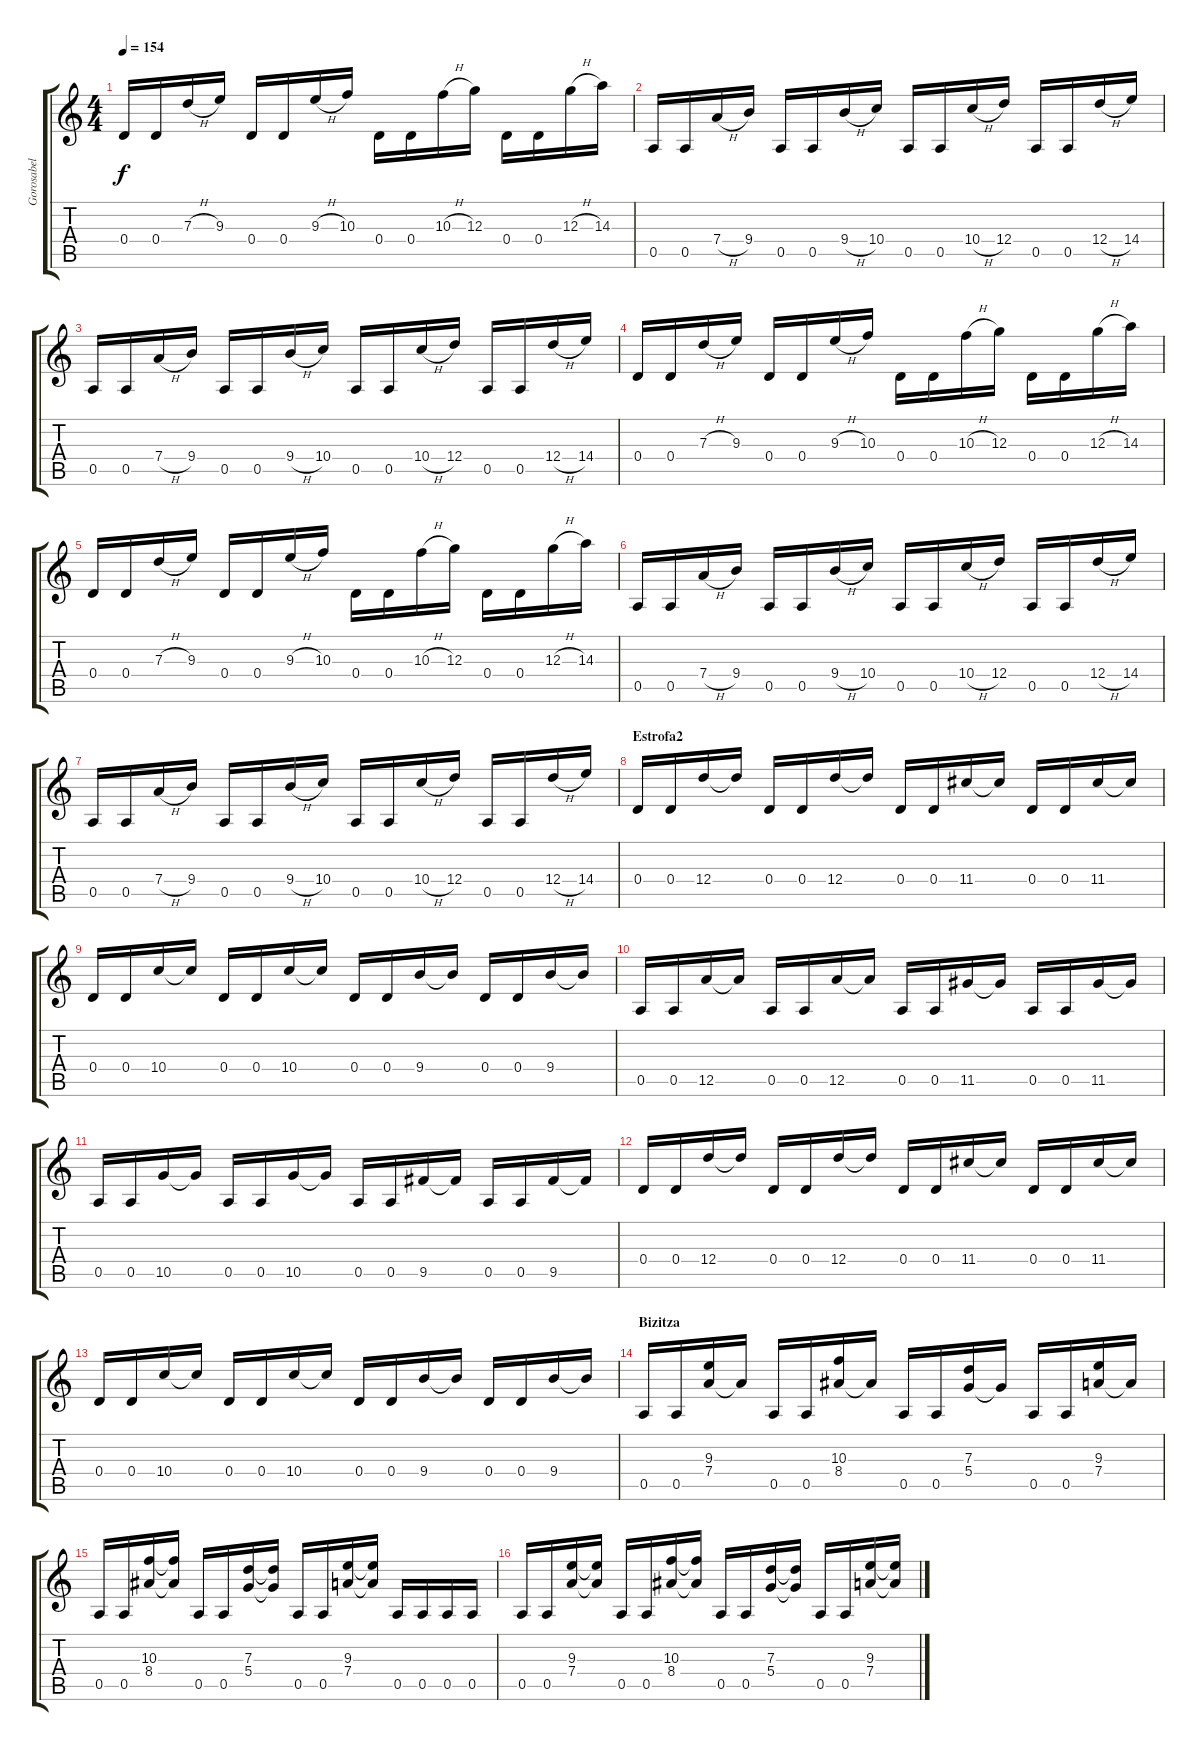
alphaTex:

\track ("Gorosabel" "Gorosabel") {instrument distortionguitar}
\staff {score tabs}
\tuning (E4 B3 G3 D3 A2 E2) {hide}
\ts (4 4)
\tempo 154
\clef g2
\ks c
0.4.16{dy f} 0.4.16 7.3{h}.16 9.3.16 0.4.16 0.4.16 9.3{h}.16 10.3.16 0.4.16 0.4.16 10.3{h}.16 12.3.16 0.4.16 0.4.16 12.3{h}.16 14.3.16 |
0.5.16 0.5.16 7.4{h}.16 9.4.16 0.5.16 0.5.16 9.4{h}.16 10.4.16 0.5.16 0.5.16 10.4{h}.16 12.4.16 0.5.16 0.5.16 12.4{h}.16 14.4.16 |
0.5.16 0.5.16 7.4{h}.16 9.4.16 0.5.16 0.5.16 9.4{h}.16 10.4.16 0.5.16 0.5.16 10.4{h}.16 12.4.16 0.5.16 0.5.16 12.4{h}.16 14.4.16 |
0.4.16 0.4.16 7.3{h}.16 9.3.16 0.4.16 0.4.16 9.3{h}.16 10.3.16 0.4.16 0.4.16 10.3{h}.16 12.3.16 0.4.16 0.4.16 12.3{h}.16 14.3.16 |
0.4.16 0.4.16 7.3{h}.16 9.3.16 0.4.16 0.4.16 9.3{h}.16 10.3.16 0.4.16 0.4.16 10.3{h}.16 12.3.16 0.4.16 0.4.16 12.3{h}.16 14.3.16 |
0.5.16 0.5.16 7.4{h}.16 9.4.16 0.5.16 0.5.16 9.4{h}.16 10.4.16 0.5.16 0.5.16 10.4{h}.16 12.4.16 0.5.16 0.5.16 12.4{h}.16 14.4.16 |
0.5.16 0.5.16 7.4{h}.16 9.4.16 0.5.16 0.5.16 9.4{h}.16 10.4.16 0.5.16 0.5.16 10.4{h}.16 12.4.16 0.5.16 0.5.16 12.4{h}.16 14.4.16 |
\section ("" "Estrofa2")
0.4.16 0.4.16 12.4.16 12.4{t}.16 0.4.16 0.4.16 12.4.16 12.4{t}.16 0.4.16 0.4.16 11.4.16 11.4{t}.16 0.4.16 0.4.16 11.4.16 11.4{t}.16 |
0.4.16 0.4.16 10.4.16 10.4{t}.16 0.4.16 0.4.16 10.4.16 10.4{t}.16 0.4.16 0.4.16 9.4.16 9.4{t}.16 0.4.16 0.4.16 9.4.16 9.4{t}.16 |
0.5.16 0.5.16 12.5.16 12.5{t}.16 0.5.16 0.5.16 12.5.16 12.5{t}.16 0.5.16 0.5.16 11.5.16 11.5{t}.16 0.5.16 0.5.16 11.5.16 11.5{t}.16 |
0.5.16 0.5.16 10.5.16 10.5{t}.16 0.5.16 0.5.16 10.5.16 10.5{t}.16 0.5.16 0.5.16 9.5.16 9.5{t}.16 0.5.16 0.5.16 9.5.16 9.5{t}.16 |
0.4.16 0.4.16 12.4.16 12.4{t}.16 0.4.16 0.4.16 12.4.16 12.4{t}.16 0.4.16 0.4.16 11.4.16 11.4{t}.16 0.4.16 0.4.16 11.4.16 11.4{t}.16 |
0.4.16 0.4.16 10.4.16 10.4{t}.16 0.4.16 0.4.16 10.4.16 10.4{t}.16 0.4.16 0.4.16 9.4.16 9.4{t}.16 0.4.16 0.4.16 9.4.16 9.4{t}.16 |
\section ("" "Bizitza")
0.5.16 0.5.16 (9.3 7.4).16 7.4{t}.16 0.5.16 0.5.16 (10.3 8.4).16 8.4{t}.16 0.5.16 0.5.16 (7.3 5.4).16 5.4{t}.16 0.5.16 0.5.16 (9.3 7.4).16 7.4{t}.16 |
0.5.16 0.5.16 (10.3 8.4).16 (10.3{t} 8.4{t}).16 0.5.16 0.5.16 (7.3 5.4).16 (7.3{t} 5.4{t}).16 0.5.16 0.5.16 (9.3 7.4).16 (9.3{t} 7.4{t}).16 0.5.16 0.5.16 0.5.16 0.5.16 |
0.5.16 0.5.16 (9.3 7.4).16 (9.3{t} 7.4{t}).16 0.5.16 0.5.16 (10.3 8.4).16 (10.3{t} 8.4{t}).16 0.5.16 0.5.16 (7.3 5.4).16 (7.3{t} 5.4{t}).16 0.5.16 0.5.16 (9.3 7.4).16 (9.3{t} 7.4{t}).16
